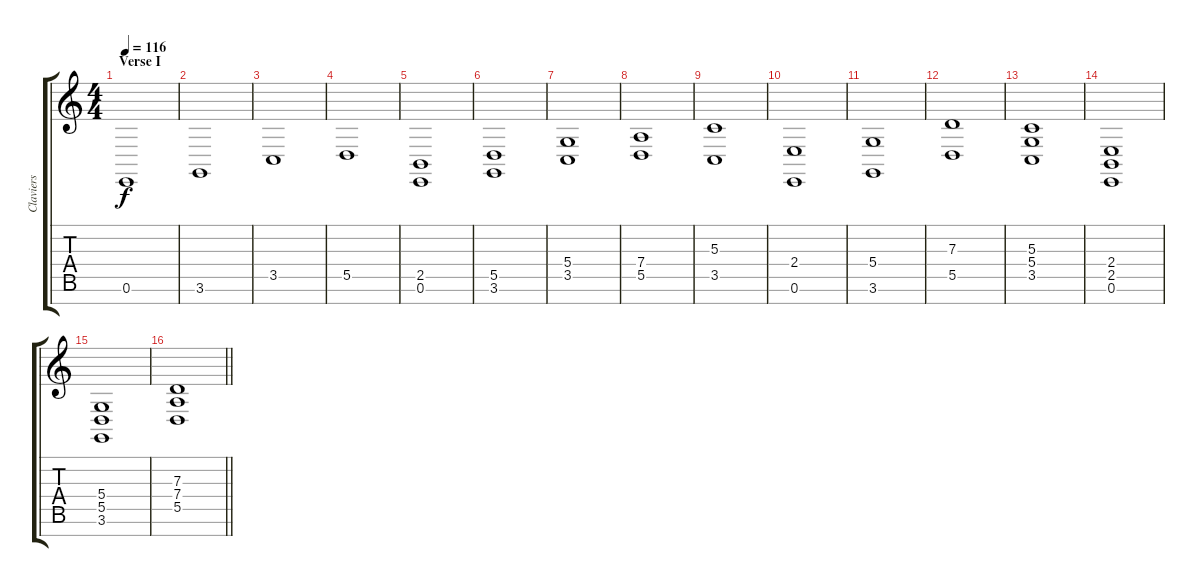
\track ("Claviers" "Claviers") {instrument synthstrings2}
\staff {score tabs}
\tuning (E4 B3 G3 D3 A2 E2 B1) {hide}
\ts (4 4)
\section ("" "Verse I")
\tempo 116
\clef g2
\ks c
0.6.1{dy f} |
3.6.1 |
3.5.1 |
5.5.1 |
(2.5 0.6).1 |
(5.5 3.6).1 |
(5.4 3.5).1 |
(7.4 5.5).1 |
(5.3 3.5).1 |
(2.4 0.6).1 |
(5.4 3.6).1 |
(7.3 5.5).1 |
(5.3 5.4 3.5).1 |
(2.4 2.5 0.6).1 |
(5.4 5.5 3.6).1 |
\barLineRight lightlight
(7.3 7.4 5.5).1
